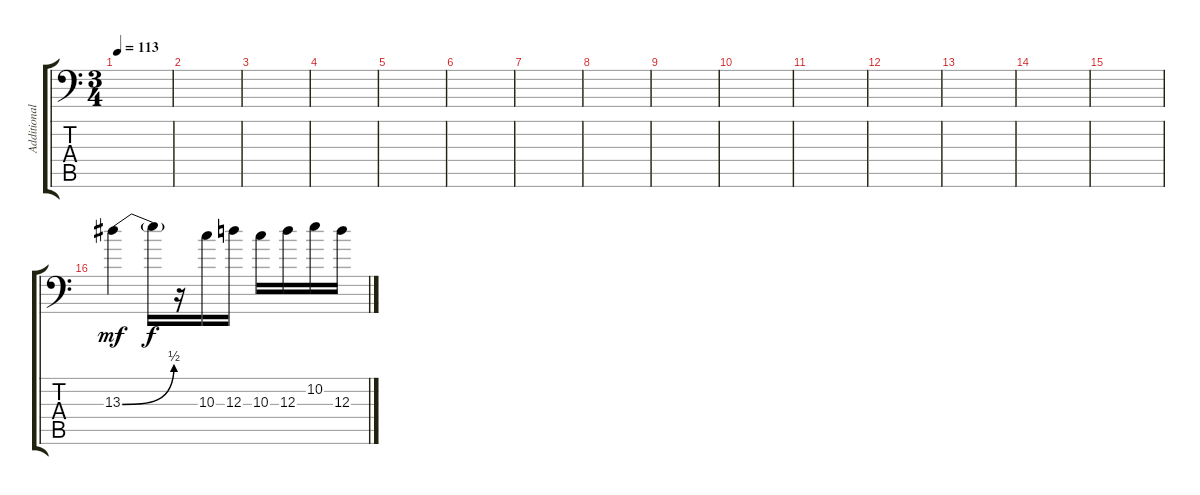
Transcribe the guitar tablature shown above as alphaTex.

\track ("Additional guitar" "Additional") {instrument distortionguitar}
\staff {score tabs}
\tuning (B3 Gb3 D3 A2 E2 A1) {hide}
\ts (3 4)
\tempo 113
\clef f4
\ks c
|
|
|
|
|
|
|
|
|
|
|
|
|
|
|
13.3{be (bend 0 0 60 2)}.4{dy mf} 13.3{t}.16{dy f} r.16 10.3.16 12.3.16 10.3.16 12.3.16 10.2.16 12.3.16
